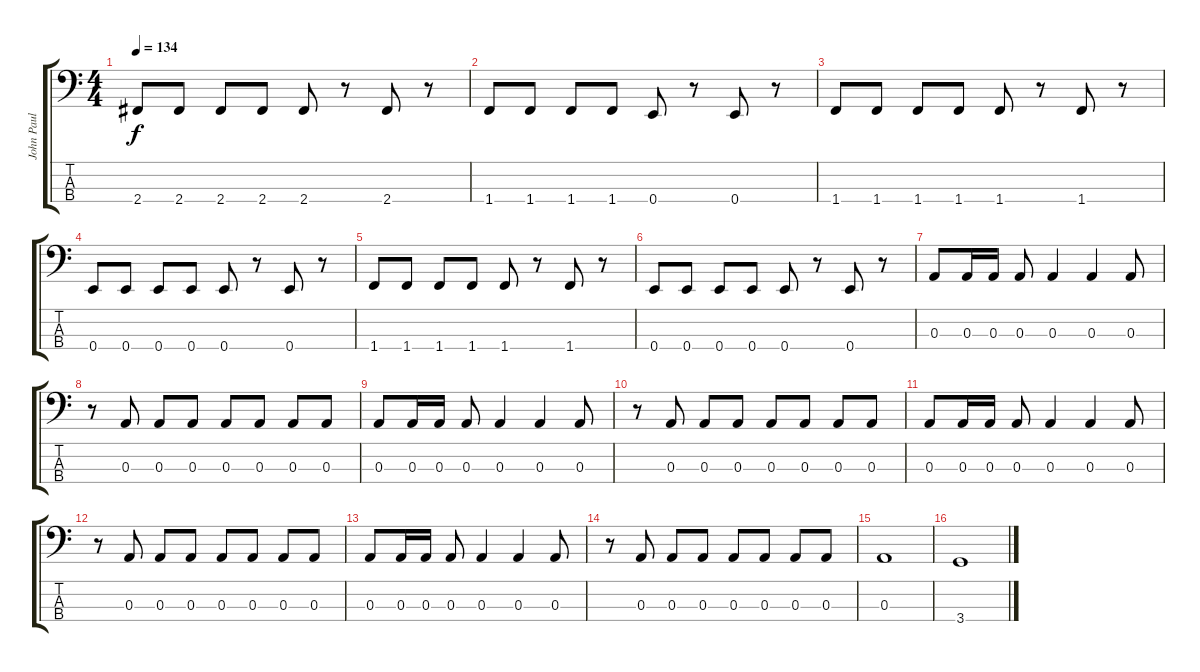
\track ("John Paul Jones - Bass Guitar" "John Paul ") {instrument electricbassfinger}
\staff {score tabs}
\tuning (G2 D2 A1 E1) {hide}
\ts (4 4)
\tempo 134
\clef f4
\ks c
2.4.8{dy f} 2.4.8 2.4.8 2.4.8 2.4.8 r.8 2.4.8 r.8 |
1.4.8 1.4.8 1.4.8 1.4.8 0.4.8 r.8 0.4.8 r.8 |
1.4.8 1.4.8 1.4.8 1.4.8 1.4.8 r.8 1.4.8 r.8 |
0.4.8 0.4.8 0.4.8 0.4.8 0.4.8 r.8 0.4.8 r.8 |
1.4.8 1.4.8 1.4.8 1.4.8 1.4.8 r.8 1.4.8 r.8 |
0.4.8 0.4.8 0.4.8 0.4.8 0.4.8 r.8 0.4.8 r.8 |
0.3.8 0.3.16 0.3.16 0.3.8 0.3.4 0.3.4 0.3.8 |
r.8 0.3.8 0.3.8 0.3.8 0.3.8 0.3.8 0.3.8 0.3.8 |
0.3.8 0.3.16 0.3.16 0.3.8 0.3.4 0.3.4 0.3.8 |
r.8 0.3.8 0.3.8 0.3.8 0.3.8 0.3.8 0.3.8 0.3.8 |
0.3.8 0.3.16 0.3.16 0.3.8 0.3.4 0.3.4 0.3.8 |
r.8 0.3.8 0.3.8 0.3.8 0.3.8 0.3.8 0.3.8 0.3.8 |
0.3.8 0.3.16 0.3.16 0.3.8 0.3.4 0.3.4 0.3.8 |
r.8 0.3.8 0.3.8 0.3.8 0.3.8 0.3.8 0.3.8 0.3.8 |
0.3.1 |
3.4.1
